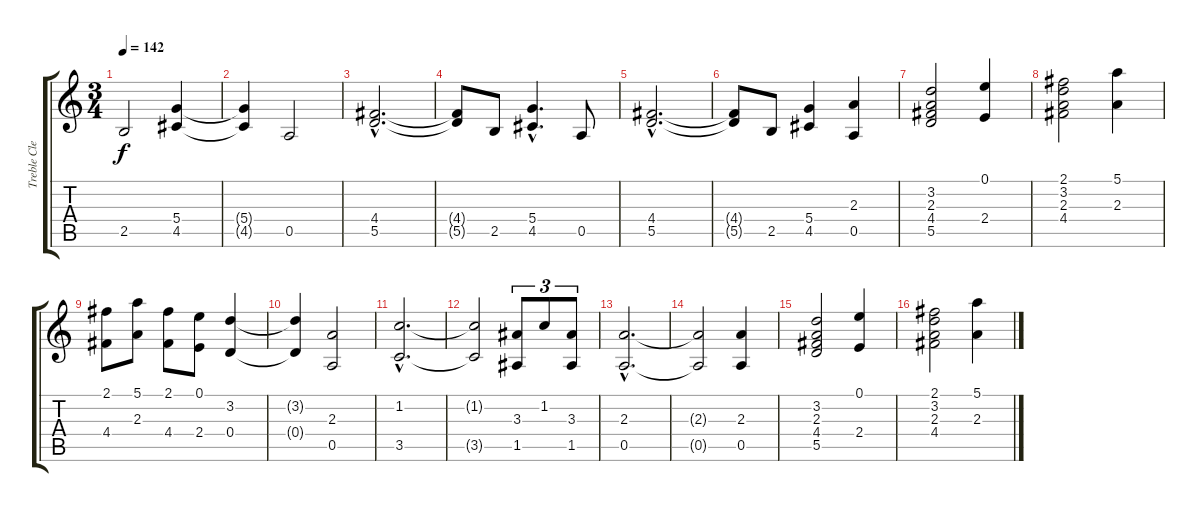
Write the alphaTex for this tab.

\track ("Treble Clef       " "Treble Cle") {instrument acousticguitarnylon}
\staff {score tabs}
\tuning (E4 B3 G3 D3 A2 E2) {hide}
\ts (3 4)
\tempo 142
\clef g2
\ks c
2.5.2{dy f} (5.4 4.5).4 |
(5.4{t} 4.5{t}).4 0.5.2 |
(4.4{hac} 5.5{hac}).2{d} |
(4.4{t} 5.5{t}).8 2.5.8 (5.4{hac} 4.5{hac}).4{d} 0.5.8 |
(4.4{hac} 5.5{hac}).2{d} |
(4.4{t} 5.5{t}).8 2.5.8 (5.4 4.5).4 (2.3 0.5).4 |
(3.2 2.3 4.4 5.5).2 (0.1 2.4).4 |
(2.1 3.2 2.3 4.4).2 (5.1 2.3).4 |
(2.1 4.4).8 (5.1 2.3).8 (2.1 4.4).8 (0.1 2.4).8 (3.2 0.4).4 |
(3.2{t} 0.4{t}).4 (2.3 0.5).2 |
(1.2{hac} 3.5{hac}).2{d} |
(1.2{t} 3.5{t}).2 (3.3 1.5).8{tu (3 2)} 1.2.8{tu (3 2)} (3.3 1.5).8{tu (3 2)} |
(2.3{hac} 0.5{hac}).2{d} |
(2.3{t} 0.5{t}).2 (2.3 0.5).4 |
(3.2 2.3 4.4 5.5).2 (0.1 2.4).4 |
(2.1 3.2 2.3 4.4).2 (5.1 2.3).4
